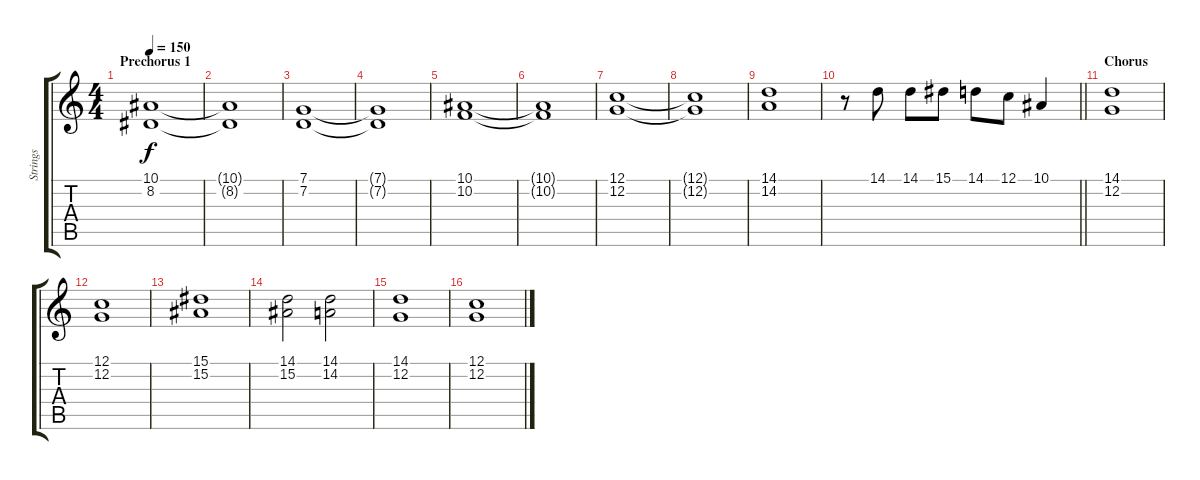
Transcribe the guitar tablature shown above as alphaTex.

\track ("Strings" "Strings") {instrument stringensemble1}
\staff {score tabs}
\tuning (C4 G3 Eb3 Bb2 F2 C2) {hide}
\ts (4 4)
\section ("" "Prechorus 1")
\tempo 150
\clef g2
\ks c
(10.1 8.2).1{dy f} |
(10.1{t} 8.2{t}).1 |
(7.1 7.2).1 |
(7.1{t} 7.2{t}).1 |
(10.1 10.2).1 |
(10.1{t} 10.2{t}).1 |
(12.1 12.2).1 |
(12.1{t} 12.2{t}).1 |
(14.1 14.2).1 |
\barLineRight lightlight
r.8 14.1.8 14.1.8 15.1.8 14.1.8 12.1.8 10.1.4 |
\section ("" "Chorus")
(14.1 12.2).1 |
(12.1 12.2).1 |
(15.1 15.2).1 |
(14.1 15.2).2 (14.1 14.2).2 |
(14.1 12.2).1 |
(12.1 12.2).1
